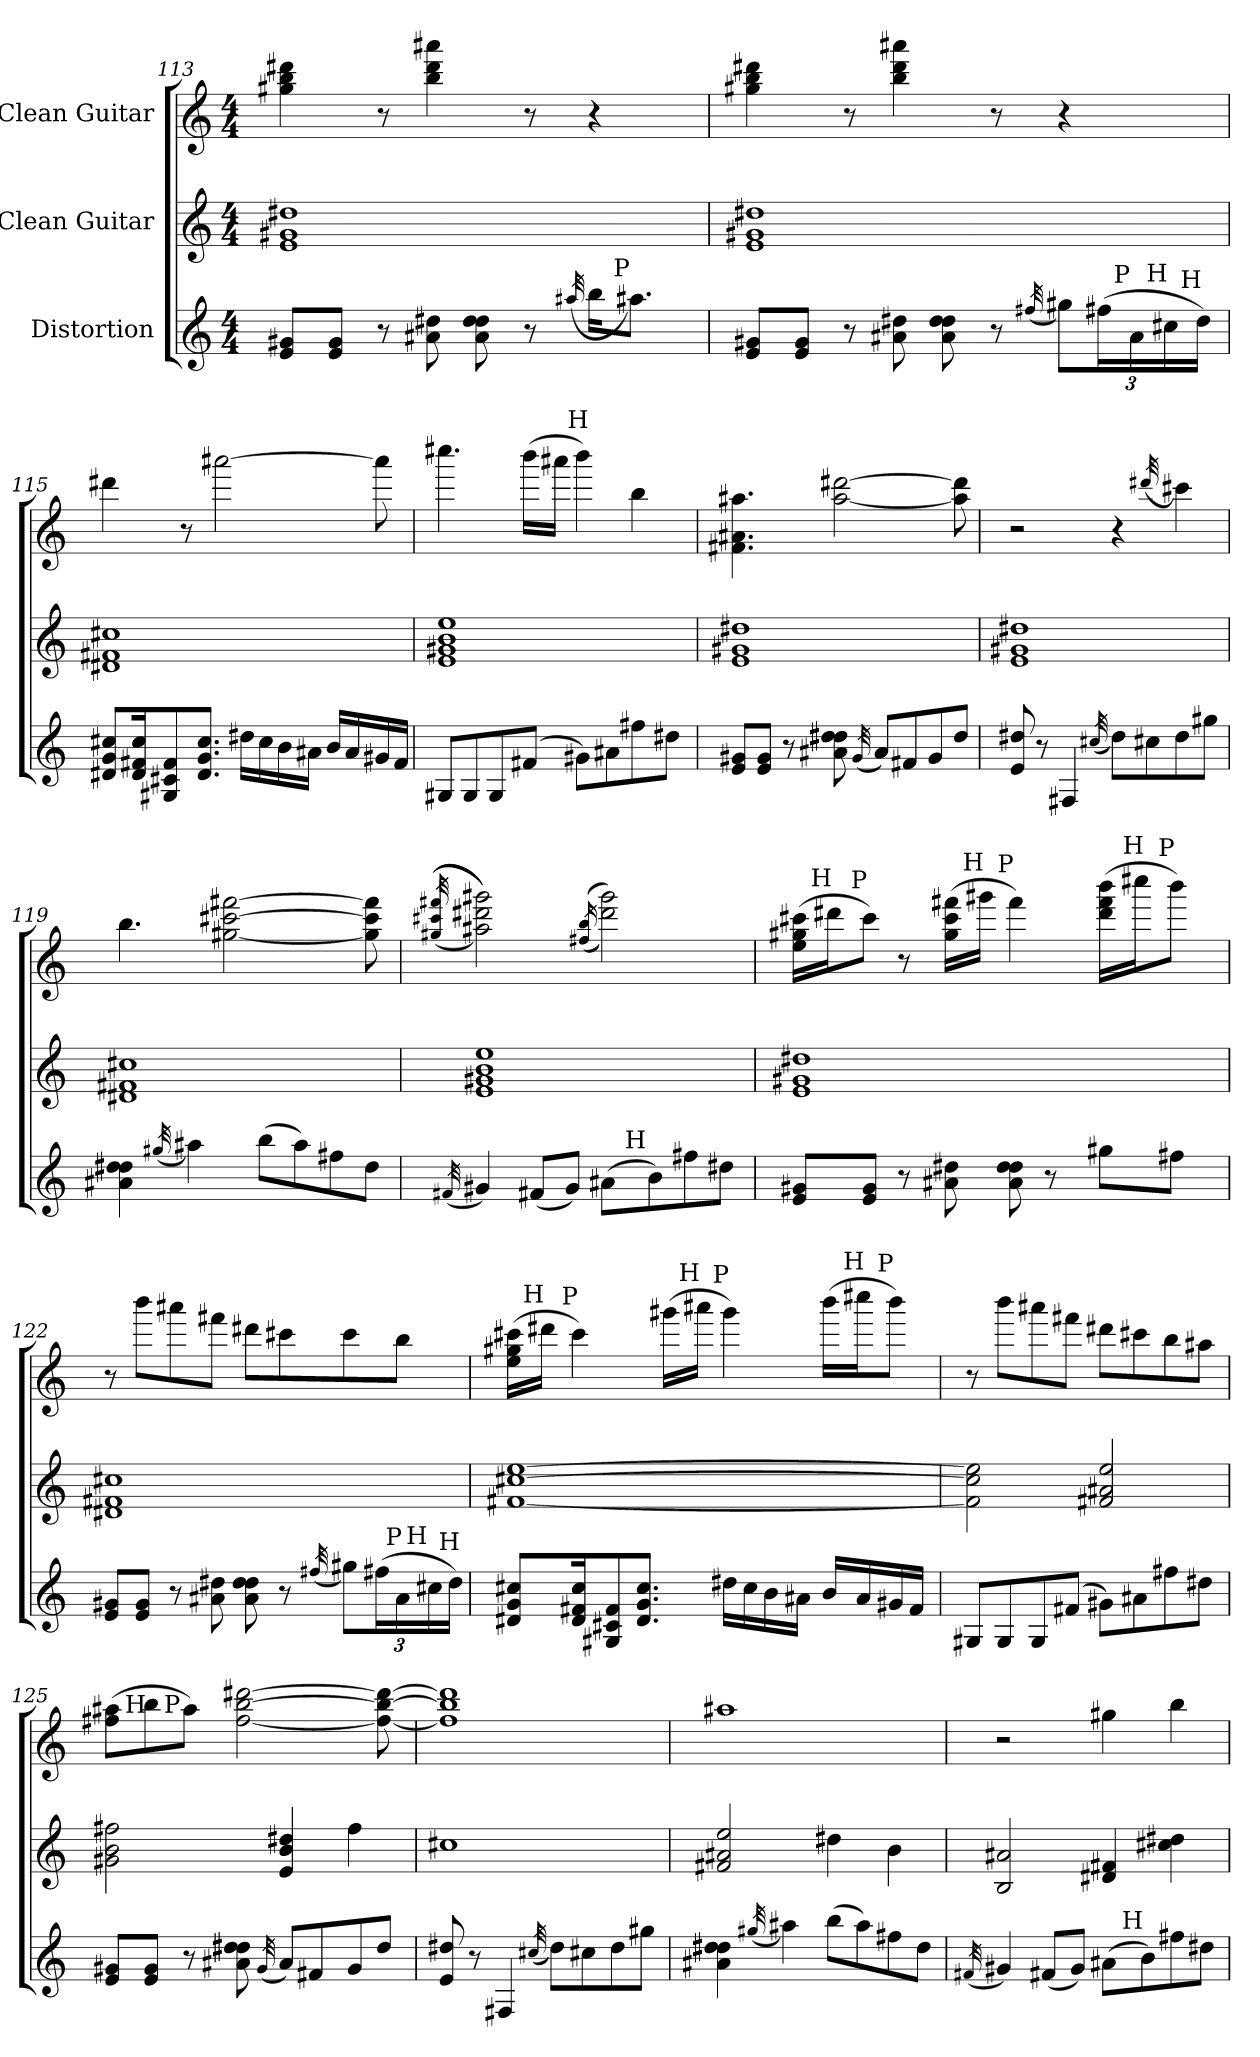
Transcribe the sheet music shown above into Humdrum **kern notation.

**kern	**kern	**kern
*part3	*part2	*part1
*staff3	*staff2	*staff1
*I"Distortion	*I"Clean Guitar	*I"Clean Guitar
*clefG2	*clefG2	*clefG2
*ITrd7c12	*ITrd7c12	*ITrd7c12
*k[]	*k[]	*k[]
*C:	*C:	*C:
*M4/4	*M4/4	*M4/4
=113	=113	=113
*^	*	*
8E/ 8G#X/L	3%2ryy	1E 1G#X 1d#X	4g#X\ 4b\ 4dd#X\
8E/ 8G#/J	.	.	.
8r	.	.	8r
8A#X\ 8d#X\	.	.	4b\ 4dd#\ 4aa#X\
8A#\ 8d#\ 8d#\	.	.	.
8r	.	.	8r
.	12.ryy	.	.
(32qa#X/	.	.	.
16b\KL	.	.	4r
!	!LO:TX:a:t=P	!	!
.	6ryy	.	.
8.a#\J)	.	.	.
.	24ryy	.	.
!!LO:PB:g=z
=114	=114	=114	=114
*^	*^	*	*
8E/ 8G#X/L	3%2ryy	3%2ryy	2...ryy	1E 1G#X 1d#X	4g#X\ 4b\ 4dd#X\
8E/ 8G#/J	.	.	.	.	.
8r	.	.	.	.	8r
8A#X\ 8d#X\	.	.	.	.	4b\ 4dd#\ 4aa#X\
8A#\ 8d#\ 8d#\	.	.	.	.	.
8r	.	.	.	.	8r
.	6ryy	6ryy	.	.	.
(32qf#X/	.	.	.	.	.
*Xbrackettup	*	*	*	*	*
12g#X\L)	.	.	.	.	4r
(24f#\L	48ryy	24.ryy	.	.	.
!	!LO:TX:a:t=P	!	!	!	!
.	12..ryy	.	.	.	.
24A#\	.	.	.	.	.
!	!	!LO:TX:a:t=H	!	!	!
.	.	12ryy	.	.	.
24c#X\	.	.	.	.	.
!	!	!	!LO:TX:a:t=H	!	!
.	.	.	16ryy	.	.
24d#\JJ)	.	.	.	.	.
.	.	48ryy	.	.	.
*v	*v	*v	*v	*	*
=115	=115	=115
8D#X/ 8G/ 8c#X/L	1D#X 1F#X 1c#X	4dd#X\
16D#/ 16F#X/ 16c#/K	.	.
8GG#X/ 8C#X/ 8F#/	.	.
.	.	8r
8.D#/ 8.G/ 8.c#/J	.	.
.	.	[2aa#X\
16d#X\LL	.	.
16c#\	.	.
16B\	.	.
16A#X\JJ	.	.
16B/LL	.	.
16A#/	.	.
16G#X/	.	8aa#\]
16F#/JJ	.	.
!!LO:LB:g=z
=116	=116	=116
*	*	*^
8GG#X/L	1E 1G#X 1B 1e	4.ccc#X\	3ryy
8GG#/	.	.	.
8GG#/	.	.	.
.	.	.	12..ryy
(8F#X/J	.	(16bb\LL	.
.	.	16aa#X\JJ	.
!	!	!	!LO:TX:a:t=H
.	.	.	3ryy
8G#X\L)	.	4bb\)	.
8A#X\	.	.	.
8f#X\	.	4b\	.
.	.	.	6ryy
8d#X\J	.	.	.
.	.	.	48ryy
=117	=117	=117	=117
!	!	!LO:TX:b:t=let ring	!
*	*	*v	*v
8E/ 8G#X/L	1E 1G#X 1d#X	4.F#X\ 4.A#X\ 4.a#X\
8E/ 8G#/J	.	.
8r	.	.
8A#X\ 8d#X\ 8d#\	.	[2a#\ [2dd#X\
(32qG#/	.	.
8A#/L)	.	.
8F#X/	.	.
8G#/	.	.
8d#/J	.	8a#\] 8dd#\]
=118	=118	=118
8E/ 8d#X/	1E 1G#X 1d#X	2r
8r	.	.
4FF#X/	.	.
(32qc#X/	.	.
8d#\L)	.	4r
8c#\	.	.
.	.	(32qdd#X/
8d#\	.	4cc#X\)
8g#X\J	.	.
!!LO:LB:g=z
=119	=119	=119
4A#X\ 4d#X\ 4d#\	1D#X 1F#X 1c#X	4.b\
(32qg#X/	.	.
4a#X\)	.	.
.	.	[2g#X\ [2cc#X\ [2ff#X\
(8b\L	.	.
8a#\)	.	.
8f#X\	.	.
8d#\J	.	8g#\] 8cc#\] 8ff#\]
=120	=120	=120
(32qF#X/	.	(((32qg#X/ 32qcc#X/ 32qff#X/
*^	*	*
4G#X/)	2ryy	1E 1G#X 1B 1e	2a#X\ 2dd#X\ 2gg#X\)))
(8F#/L	.	.	.
8G#/J)	.	.	.
.	.	.	((16qf#X/ 16qb/
(8A#X\L	16ryy	.	2dd#\ 2gg#\))
!	!LO:TX:a:t=H	!	!
.	4..ryy	.	.
8B\)	.	.	.
8f#X\	.	.	.
8d#X\J	.	.	.
*v	*v	*	*
!!LO:LB:g=z
=121	=121	=121
*	*	*^
*	*	*	*^
*	*	*	*	*^
*	*	*	*	*	*^
*	*	*	*	*	*	*^
*	*	*	*	*	*	*	*^
8E/ 8G#X/L	1E 1G#X 1d#X	(16e\ 16g#X\ 16cc#X\LL	24ryy	12ryy	3ryy	3ryy	3%2ryy	3%2ryy
!	!	!	!LO:TX:a:t=H	!	!	!	!	!
.	.	.	3%2ryy	.	.	.	.	.
.	.	16dd#X\J	.	.	.	.	.	.
.	.	.	.	48ryy	.	.	.	.
!	!	!	!	!LO:TX:a:t=P	!	!	!	!
.	.	.	.	3%2ryy	.	.	.	.
8E/ 8G#/J	.	8cc#\J)	.	.	.	.	.	.
8r	.	8r	.	.	.	.	.	.
.	.	.	.	.	12ryy	12..ryy	.	.
8A#X\ 8d#X\	.	(16g#\ 16cc#\ 16ff#X\LL	.	.	.	.	.	.
!	!	!	!	!	!LO:TX:a:t=H	!	!	!
.	.	.	.	.	3..ryy	.	.	.
.	.	16gg#X\JJ	.	.	.	.	.	.
!	!	!	!	!	!	!LO:TX:a:t=P	!	!
.	.	.	.	.	.	3ryy	.	.
8A#\ 8d#\ 8d#\	.	4ff#\)	.	.	.	.	.	.
8r	.	.	.	.	.	.	.	.
.	.	.	.	.	.	.	12.ryy	6ryy
.	.	.	6..ryy	.	.	.	.	.
8g#X\L	.	(16dd#\ 16ff#\ 16bb\LL	.	.	.	.	.	.
.	.	.	.	6ryy	.	.	.	.
!	!	!	!	!	!	!	!LO:TX:a:t=H	!
.	.	.	.	.	.	.	6ryy	.
.	.	16ccc#X\J	.	.	.	6ryy	.	.
.	.	.	.	.	.	.	.	48ryy
!	!	!	!	!	!	!	!	!LO:TX:a:t=P
.	.	.	.	.	.	.	.	12..ryy
8f#X\J	.	8bb\J)	.	.	.	.	.	.
.	.	.	.	24.ryy	.	.	.	.
.	.	.	.	.	.	.	24ryy	.
.	.	.	.	.	.	48ryy	.	.
*	*	*v	*v	*v	*v	*v	*v	*v
=122	=122	=122
*^	*	*
*	*^	*	*
*	*	*^	*	*
8E/ 8G#X/L	3%2ryy	3%2ryy	2...ryy	1D#X 1F#X 1c#X	8r
8E/ 8G#/J	.	.	.	.	8bb\L
8r	.	.	.	.	8aa#X\
8A#X\ 8d#X\	.	.	.	.	8ff#X\J
8A#\ 8d#\ 8d#\	.	.	.	.	8dd#X\L
8r	.	.	.	.	8cc#X\
.	6ryy	6ryy	.	.	.
(32qf#X/	.	.	.	.	.
12g#X\L)	.	.	.	.	8cc#\
(24f#\L	48ryy	24.ryy	.	.	.
!	!LO:TX:a:t=P	!	!	!	!
.	12..ryy	.	.	.	.
24A#\	.	.	.	.	8b\J
!	!	!LO:TX:a:t=H	!	!	!
.	.	12ryy	.	.	.
24c#X\	.	.	.	.	.
!	!	!	!LO:TX:a:t=H	!	!
.	.	.	16ryy	.	.
24d#\JJ)	.	.	.	.	.
.	.	48ryy	.	.	.
*v	*v	*v	*v	*	*
!!LO:PB:g=z
=123	=123	=123
*	*	*^
*	*	*	*^
*	*	*	*	*^
*	*	*	*	*	*^
*	*	*	*	*	*	*^
*	*	*	*	*	*	*	*^
8D#X/ 8G/ 8c#X/L	[1F#X [1c#X [1e	(16e\ 16g#X\ 16cc#X\LL	24ryy	12ryy	3ryy	3ryy	3%2ryy	3%2ryy
!	!	!	!LO:TX:a:t=H	!	!	!	!	!
.	.	.	3%2ryy	.	.	.	.	.
.	.	16dd#X\JJ	.	.	.	.	.	.
.	.	.	.	48ryy	.	.	.	.
!	!	!	!	!LO:TX:a:t=P	!	!	!	!
.	.	.	.	3%2ryy	.	.	.	.
16D#/ 16F#X/ 16c#/K	.	4cc#\)	.	.	.	.	.	.
8GG#X/ 8C#X/ 8F#/	.	.	.	.	.	.	.	.
8.D#/ 8.G/ 8.c#/J	.	.	.	.	.	.	.	.
.	.	.	.	.	12ryy	12..ryy	.	.
.	.	(16gg#X\LL	.	.	.	.	.	.
!	!	!	!	!	!LO:TX:a:t=H	!	!	!
.	.	.	.	.	3..ryy	.	.	.
.	.	16aa#X\JJ	.	.	.	.	.	.
!	!	!	!	!	!	!LO:TX:a:t=P	!	!
.	.	.	.	.	.	3ryy	.	.
16d#X\LL	.	4gg#\)	.	.	.	.	.	.
16c#\	.	.	.	.	.	.	.	.
16B\	.	.	.	.	.	.	.	.
.	.	.	.	.	.	.	12.ryy	6ryy
16A#X\JJ	.	.	.	.	.	.	.	.
.	.	.	6..ryy	.	.	.	.	.
16B/LL	.	(16bb\LL	.	.	.	.	.	.
.	.	.	.	6ryy	.	.	.	.
!	!	!	!	!	!	!	!LO:TX:a:t=H	!
.	.	.	.	.	.	.	6ryy	.
16A#/	.	16ccc#X\J	.	.	.	6ryy	.	.
.	.	.	.	.	.	.	.	48ryy
!	!	!	!	!	!	!	!	!LO:TX:a:t=P
.	.	.	.	.	.	.	.	12..ryy
16G#X/	.	8bb\J)	.	.	.	.	.	.
16F#/JJ	.	.	.	24.ryy	.	.	.	.
.	.	.	.	.	.	.	24ryy	.
.	.	.	.	.	.	48ryy	.	.
*	*	*v	*v	*v	*v	*v	*v	*v
=124	=124	=124
8GG#X/L	2F#\] 2c#\] 2e\]	8r
8GG#/	.	8bb\L
8GG#/	.	8aa#X\
(8F#X/J	.	8ff#X\J
8G#X\L)	2F#X/ 2A#X/ 2e/	8dd#X\L
8A#X\	.	8cc#X\
8f#X\	.	8b\
8d#X\J	.	8a#X\J
!!LO:LB:g=z
=125	=125	=125
*	*	*^
*	*	*	*^
8E/ 8G#X/L	2G#X\ 2B\ 2f#X\	(8f#X\ 8a#X\L	16ryy	8.ryy
!	!	!	!LO:TX:a:t=H	!
.	.	.	2...ryy	.
8E/ 8G#/J	.	8b\	.	.
!	!	!	!	!LO:TX:a:t=P
.	.	.	.	2ryy
8r	.	8a#\J)	.	.
8A#X\ 8d#X\ 8d#\	.	[2f#\ [2b\ [2dd#X\	.	.
(32qG#/	.	.	.	.
8A#/L)	4E/ 4B/ 4d#X/	.	.	.
8F#X/	.	.	.	.
.	.	.	.	4ryy
8G#/	4f#\	.	.	.
8d#/J	.	8f#\_ 8b\_ 8dd#\_	.	.
.	.	.	.	16ryy
*	*	*v	*v	*v
=126	=126	=126
8E/ 8d#X/	1c#X	1f#] 1b] 1dd#]
8r	.	.
4FF#X/	.	.
(32qc#X/	.	.
8d#\L)	.	.
8c#\	.	.
8d#\	.	.
8g#X\J	.	.
=127	=127	=127
4A#X\ 4d#X\ 4d#\	2F#X/ 2A#X/ 2e/	1a#X
(32qg#X/	.	.
4a#X\)	.	.
(8b\L	4d#X\	.
8a#\)	.	.
8f#X\	4B\	.
8d#\J	.	.
!!LO:LB:g=z
=128	=128	=128
(32qF#X/	.	.
*^	*	*
4G#X/)	2ryy	2BB/ 2A#X/	2r
(8F#/L	.	.	.
8G#/J)	.	.	.
(8A#X\L	16ryy	4D#X/ 4F#X/	4g#X\
!	!LO:TX:a:t=H	!	!
.	4..ryy	.	.
8B\)	.	.	.
8f#X\	.	4c#X\ 4d#X\	4b\
8d#X\J	.	.	.
*v	*v	*	*
=	=	=
*-	*-	*-
